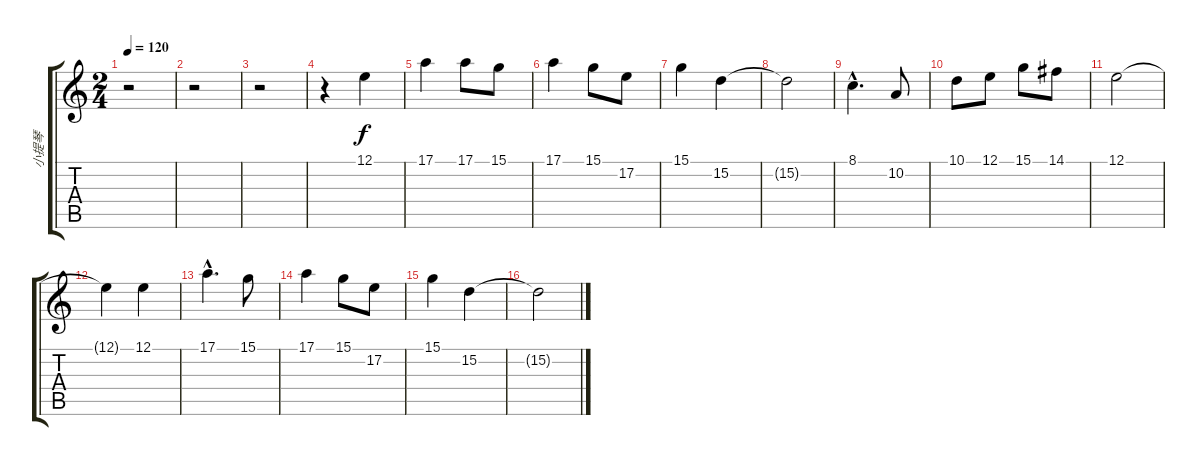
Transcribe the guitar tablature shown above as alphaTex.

\track ("小提琴" "小提琴") {instrument violin}
\staff {score tabs}
\tuning (E4 B3 G3 D3 A2 E2) {hide}
\ts (2 4)
\tempo 120
\clef g2
\ks c
r.2{dy f} |
r.2 |
r.2 |
r.4 12.1.4 |
17.1.4 17.1.8 15.1.8 |
17.1.4 15.1.8 17.2.8 |
15.1.4 15.2.4 |
15.2{t}.2 |
8.1{hac}.4{d} 10.2.8 |
10.1.8 12.1.8 15.1.8 14.1.8 |
12.1.2 |
12.1{t}.4 12.1.4 |
17.1{hac}.4{d} 15.1.8 |
17.1.4 15.1.8 17.2.8 |
15.1.4 15.2.4 |
15.2{t}.2
